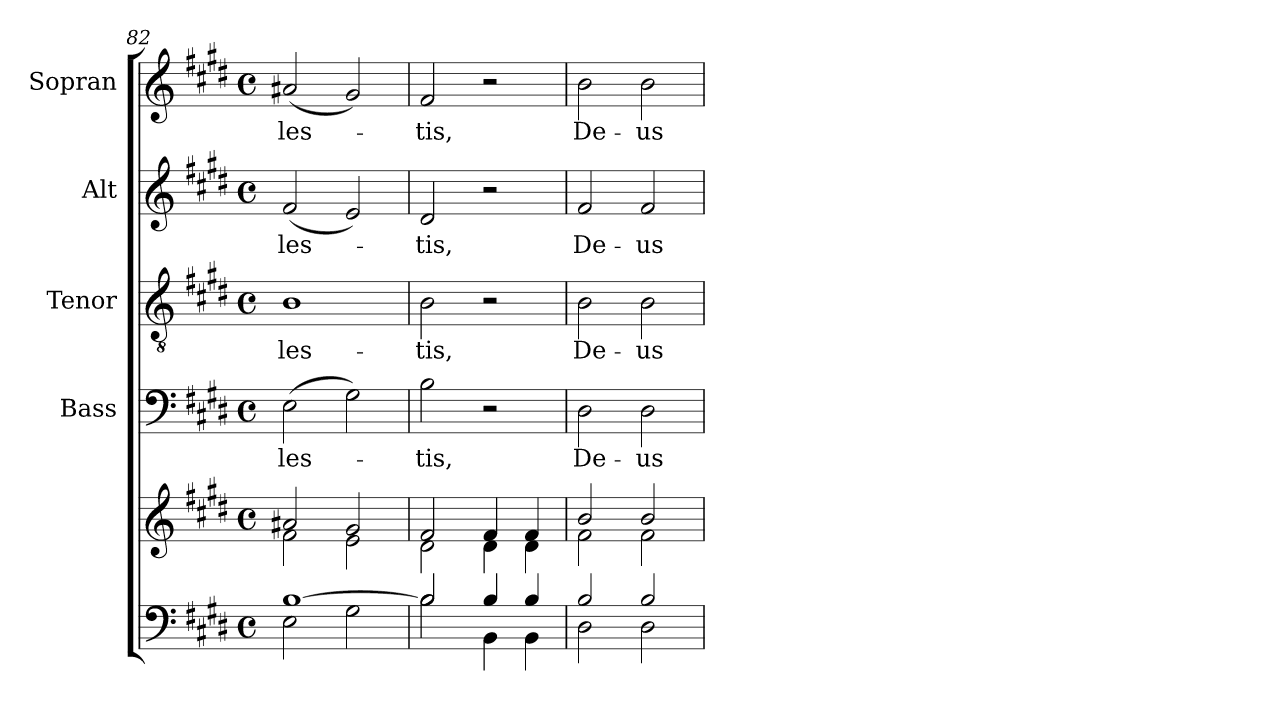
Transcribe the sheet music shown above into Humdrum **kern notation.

**kern	**kern	**kern	**text	**kern	**text	**kern	**text	**kern	**text
*part5	*part5	*part4	*part4	*part3	*part3	*part2	*part2	*part1	*part1
*staff6	*staff5	*staff4	*staff4	*staff3	*staff3	*staff2	*staff2	*staff1	*staff1
*	*	*I"Bass	*	*I"Tenor	*	*I"Alt	*	*I"Sopran	*
*	*	*I'B.	*	*I'T.	*	*I'A.	*	*I'S.	*
*clefF4	*clefG2	*clefF4	*	*clefGv2	*	*clefG2	*	*clefG2	*
*k[f#c#g#d#]	*k[f#c#g#d#]	*k[f#c#g#d#]	*	*k[f#c#g#d#]	*	*k[f#c#g#d#]	*	*k[f#c#g#d#]	*
*E:	*E:	*E:	*	*E:	*	*E:	*	*E:	*
*M4/4	*M4/4	*M4/4	*	*M4/4	*	*M4/4	*	*M4/4	*
*met(c)	*met(c)	*met(c)	*	*met(c)	*	*met(c)	*	*met(c)	*
=82	=82	=82	=82	=82	=82	=82	=82	=82	=82
*^	*^	*	*	*	*	*	*	*	*
!	!	!	!	!	!LO:LY:b	!	!LO:LY:b	!	!LO:LY:b	!	!LO:LY:b
[>1B	2E\	2a#X/	2f#\	(>2E\	-les-	1B	-les-	(<2f#/	-les-	(<2a#X/	-les-
.	2G#\	2g#/	2e\	2G#\)	.	.	.	2e/)	.	2g#/)	.
!!LO:LB:g=z
=83	=83	=83	=83	=83	=83	=83	=83	=83	=83	=83	=83
!	!	!	!	!	!LO:LY:b	!	!LO:LY:b	!	!LO:LY:b	!	!LO:LY:b
2B/]	2B\	2f#/	2d#\	2B\	-tis,	2B\	-tis,	2d#/	-tis,	2f#/	-tis,
4B/	4BB\	4f#/	4d#\	2r	.	2r	.	2r	.	2r	.
4B/	4BB\	4f#/	4d#\	.	.	.	.	.	.	.	.
=84	=84	=84	=84	=84	=84	=84	=84	=84	=84	=84	=84
!	!	!	!	!	!LO:LY:b	!	!LO:LY:b	!	!LO:LY:b	!	!LO:LY:b
2B/	2D#\	2b/	2f#\	2D#\	De-	2B\	De-	2f#/	De-	2b\	De-
!	!	!	!	!	!LO:LY:b	!	!LO:LY:b	!	!LO:LY:b	!	!LO:LY:b
2B/	2D#\	2b/	2f#\	2D#\	-us	2B\	-us	2f#/	-us	2b\	-us
*v	*v	*	*	*	*	*	*	*	*	*	*
*	*v	*v	*	*	*	*	*	*	*	*
=	=	=	=	=	=	=	=	=	=
*-	*-	*-	*-	*-	*-	*-	*-	*-	*-
